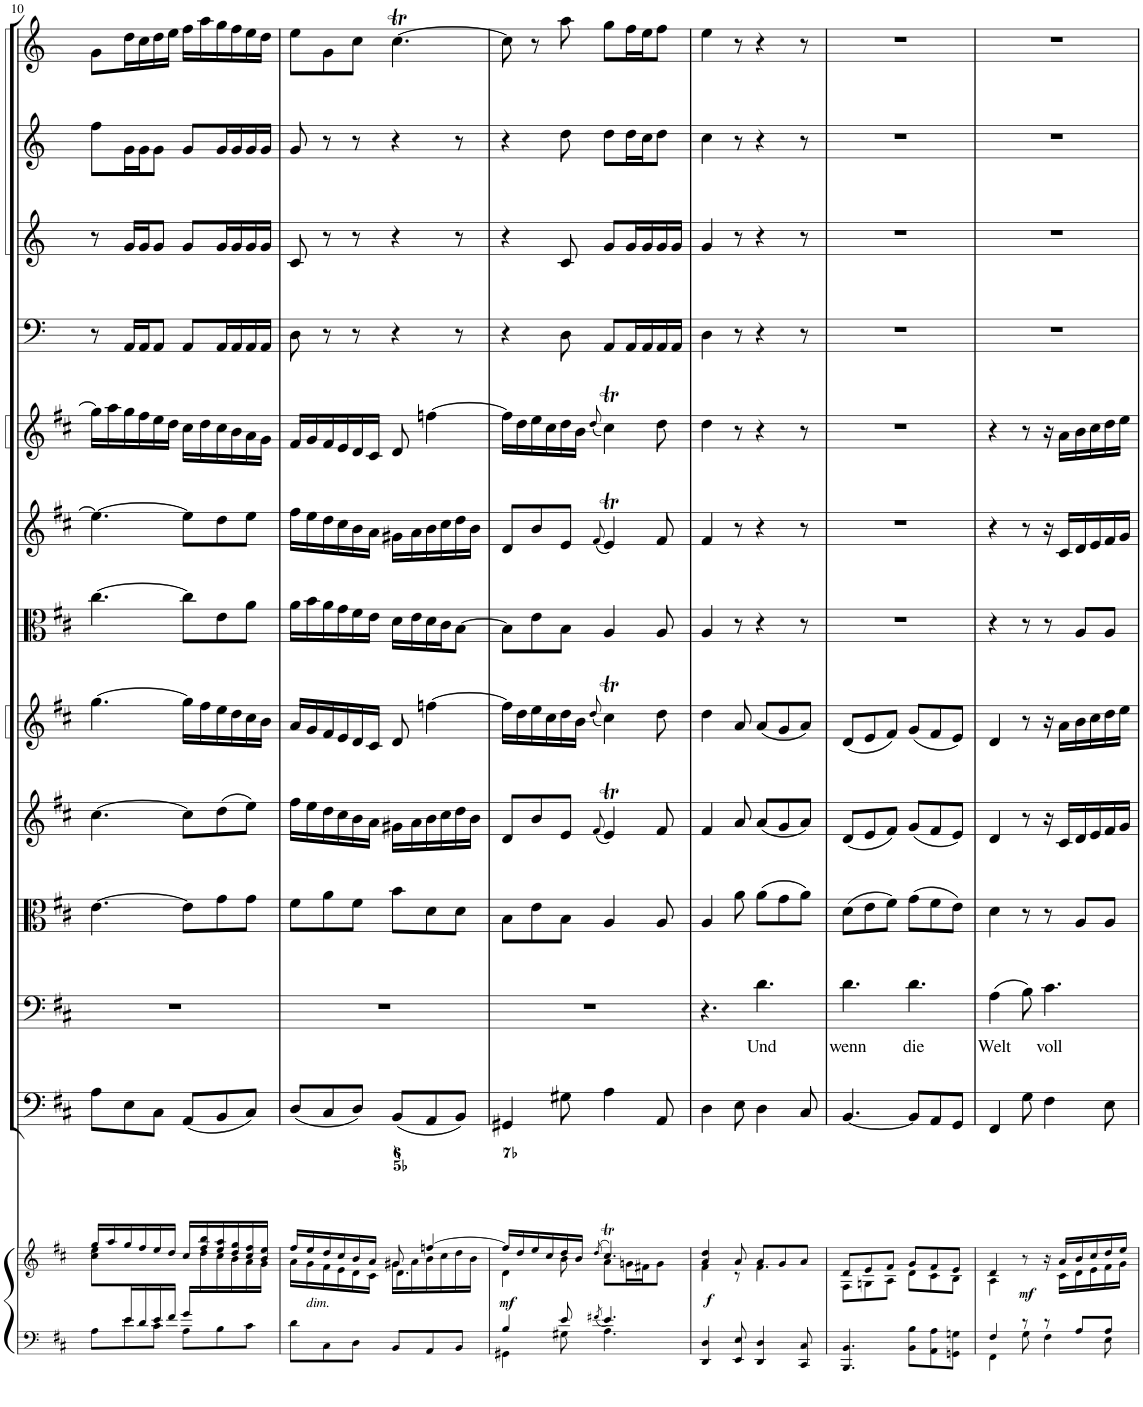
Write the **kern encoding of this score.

**kern	**kern	**dynam	**kern	**kern	**text	**kern	**kern	**kern	**kern	**kern	**kern	**kern	**kern	**kern	**kern
*part13	*part13	*part13	*part12	*part11	*part11	*part10	*part9	*part8	*part7	*part6	*part5	*part4	*part3	*part2	*part1
*staff14	*staff13	*staff13/14	*staff12	*staff11	*staff11	*staff10	*staff9	*staff8	*staff7	*staff6	*staff5	*staff4	*staff3	*staff2	*staff1
*I"Piano reduction	*	*	*I"Continuo	*I"Soprano, Alto, Tenore, Basso in unisono	*	*I"Viola	*I"Violino II	*I"Violino I	*I"Taille	*I"Oboe d'amore II	*I"Oboe d'amore I	*I"Timpani	*I"Tromba III (D)	*I"Tromba II (D)	*I"Tromba I (D)
*I'Pno	*	*	*	*	*	*	*	*	*	*I'Ob	*I'Ob	*I'Timp	*	*	*
!!LO:PB:g=z
*clefF4	*clefG2	*	*clefF4	*clefF4	*	*clefC3	*clefG2	*clefG2	*clefC3	*clefG2	*clefG2	*clefF4	*clefG2	*clefG2	*clefG2
*	*	*	*	*	*	*	*	*	*Trd4c7	*	*	*	*Trd-1c-2	*Trd-1c-2	*Trd-1c-2
*k[f#c#]	*k[f#c#]	*	*k[f#c#]	*k[f#c#]	*	*k[f#c#]	*k[f#c#]	*k[f#c#]	*k[f#c#]	*k[f#c#]	*k[f#c#]	*k[]	*k[]	*k[]	*k[]
*M6/8	*M6/8	*	*M6/8	*M6/8	*	*M6/8	*M6/8	*M6/8	*M6/8	*M6/8	*M6/8	*M6/8	*M6/8	*M6/8	*M6/8
=10	=10	=10	=10	=10	=10	=10	=10	=10	=10	=10	=10	=10	=10	=10	=10
*^	*^	*	*	*	*	*	*	*	*	*	*	*	*	*	*
8ryy	8A\L	16gg/LL	8cc#\ 8ee\L	.	8A\L	2.r	.	[4.e\	[4.cc#\	[4.gg\	[4.cc#\	4.ee\_	16gg\LL]	8r	8r	8ff\L	8g\L
.	.	16aa/	.	.	.	.	.	.	.	.	.	.	16aa\	.	.	.	.
16e/L	8e\	16gg/	16ryy	.	8E\	.	.	.	.	.	.	.	16gg\	16AA/LL	16g/LL	16g\L	16dd\L
*	*	*v	*v	*	*	*	*	*	*	*	*	*	*	*	*	*	*
16d/	.	16ff#/	.	.	.	.	.	.	.	.	.	16ff#\	16AA/J	16g/J	16g\J	16cc\
16e/	8c#\J	16ee/	.	8C#\J	.	.	.	.	.	.	.	16ee\	8AA/J	8g/J	8g\J	16dd\
16f#/JJ	.	16dd/JJ	.	.	.	.	.	.	.	.	.	16dd\JJ	.	.	.	16ee\JJ
16g/LL	8A\L	16cc#/LL	.	(8AA/L	.	.	8e\L]	8cc#\L]	16gg\LL]	8cc#\L]	8ee\L]	16cc#\LL	8AA/L	8g/L	8g/L	16ff\LL
*	*	*^	*	*	*	*	*	*	*	*	*	*	*	*	*	*
4ryy	.	16ff#/ 16bb/	16dd\	.	.	.	.	.	.	16ff#\	.	.	16dd\	.	.	.	16aa\
.	8B\	16ee/ 16aa/	16cc#\	.	8BB/	.	.	8g\	(8dd\	16ee\	8e\	8dd\	16cc#\	16AA/L	16g/L	16g/L	16gg\
.	.	16dd/ 16gg/	16b\	.	.	.	.	.	.	16dd\	.	.	16b\	16AA/	16g/	16g/	16ff\
.	8c#\J	16cc#/ 16ff#/	16a\	.	8C#/J)	.	.	8g\J	8ee\J)	16cc#\	8a\J	8ee\J	16a\	16AA/	16g/	16g/	16ee\
16ryy	.	16b/ 16ee/JJ	16g\JJ	.	.	.	.	.	.	16b\JJ	.	.	16g\JJ	16AA/JJ	16g/JJ	16g/JJ	16dd\JJ
*v	*v	*	*	*	*	*	*	*	*	*	*	*	*	*	*	*	*
=11	=11	=11	=11	=11	=11	=11	=11	=11	=11	=11	=11	=11	=11	=11	=11	=11
*	*	*^	*	*	*	*	*	*	*	*	*	*	*	*	*	*
8d\L	16ff#/LL	16a\LL	4.ryy	.	(8D/L	2.r	.	8f#\L	16ff#\LL	16a/LL	16a\LL	16ff#\LL	16f#/LL	8D\	8c/	8g/	8ee\L
!	!LO:TX:b:i:t=dim.	!	!	!	!	!	!	!	!	!	!	!	!	!	!	!	!
.	16ee/	16g\	.	.	.	.	.	.	16ee\	16g/	16b\	16ee\	16g/	.	.	.	.
8C#\	16dd/	16f#\	.	.	8C#/	.	.	8a\	16dd\	16f#/	16a\	16dd\	16f#/	8r	8r	8r	8g\
.	16cc#/	16e\	.	.	.	.	.	.	16cc#\	16e/	16g\	16cc#\	16e/	.	.	.	.
8D\J	16b/	16d\	.	.	8D/J)	.	.	8f#\J	16b\	16d/	16f#\	16b\	16d/	8r	8r	8r	8cc\J
.	16a/JJ	16c#\JJ	.	.	.	.	.	.	16a\JJ	16c#/JJ	16e\JJ	16a\JJ	16c#/JJ	.	.	.	.
8BB/L	8g#X/	16g#\LL	4.d\	.	(8BB/L	.	.	8b\L	16g#X\LL	8d/	16d\LL	16g#X\LL	8d/	4r	4r	4r	[4.ccT\
.	.	16a\	.	.	.	.	.	.	16a\	.	16e\	16a\	.	.	.	.	.
8AA/	[4ffn/	16b\	.	.	8AA/	.	.	8d\	16b\	[4ffn\	16d\	16b\	[4ffn\	.	.	.	.
.	.	16cc#\	.	.	.	.	.	.	16cc#\	.	16c#\J	16cc#\	.	.	.	.	.
8BB/J	.	16dd\	.	.	8BB/J)	.	.	8d\J	16dd\	.	[8B\J	16dd\	.	8r	8r	8r	.
.	.	16b\JJ	.	.	.	.	.	.	16b\JJ	.	.	16b\JJ	.	.	.	.	.
*	*	*v	*v	*	*	*	*	*	*	*	*	*	*	*	*	*	*
=12	=12	=12	=12	=12	=12	=12	=12	=12	=12	=12	=12	=12	=12	=12	=12	=12
*^	*	*	*	*	*	*	*	*	*	*	*	*	*	*	*	*
!	!	!	!	!LO:DY:b	!	!	!	!	!	!	!	!	!	!	!	!	!
4B/	4GG#X\	16ff/LL]	4d\	mf	4GG#X/	2.r	.	8B\L	8d/L	16ff\LL]	8B\L]	8d/L	16ff\LL]	4r	4r	4r	8cc\]
.	.	16dd/	.	.	.	.	.	.	.	16dd\	.	.	16dd\	.	.	.	.
.	.	16ee/	.	.	.	.	.	8e\	8b/	16ee\	8e\	8b/	16ee\	.	.	.	8r
.	.	16cc#/	.	.	.	.	.	.	.	16cc#\	.	.	16cc#\	.	.	.	.
8e/	8G#X\	16dd/	8b\	.	8G#X\	.	.	8B\J	8e/J	16dd\	8B\J	8e/J	16dd\	8D\	8c/	8dd\	8aa\
.	.	16b/JJ	.	.	.	.	.	.	.	16b\JJ	.	.	16b\JJ	.	.	.	.
8qf#X/	.	(8qdd/	.	.	.	.	.	.	(8qf#/	(8qdd/	.	(8qf#/	(8qdd/	.	.	.	.
4.e/	4.A\	4.cc#t/)	8a\L	.	4A\	.	.	4A/	4eT/)	4cc#t\)	4A/	4eT/)	4cc#t\)	8AA/L	8g/L	8dd\L	8gg\L
.	.	.	16gn\L	.	.	.	.	.	.	.	.	.	.	16AA/L	16g/L	16dd\L	16ff\L
.	.	.	16f#X\J	.	.	.	.	.	.	.	.	.	.	16AA/	16g/	16cc\J	16ee\J
.	.	.	8g\J	.	8AA/	.	.	8A/	8f#/	8dd\	8A/	8f#/	8dd\	16AA/	16g/	8dd\J	8ff\J
.	.	.	.	.	.	.	.	.	.	.	.	.	.	16AA/JJ	16g/JJ	.	.
*v	*v	*	*	*	*	*	*	*	*	*	*	*	*	*	*	*	*
=13	=13	=13	=13	=13	=13	=13	=13	=13	=13	=13	=13	=13	=13	=13	=13	=13
!	!	!	!LO:DY:b	!	!	!	!	!	!	!	!	!	!	!	!	!
4DD/ 4D/	4a/ 4dd/	4f#\	f	4D\	4.r	.	4A/	4f#/	4dd\	4A/	4f#/	4dd\	4D\	4g/	4cc\	4ee\
8EE/ 8E/	8a/	8r	.	8E\	.	.	8a\	8a/	8a/	8r	8r	8r	8r	8r	8r	8r
!	!	!	!	!	!	!LO:LY:b	!	!	!	!	!	!	!	!	!	!
4DD/ 4D/	8a/L	4.f#\	.	4D\	4.d\	Und	(8a\L	(8a/L	(8a/L	4r	4r	4r	4r	4r	4r	4r
.	8g/	.	.	.	.	.	8g\	8g/	8g/	.	.	.	.	.	.	.
8CC#/ 8C#/	8a/J	.	.	8C#/	.	.	8a\J)	8a/J)	8a/J)	8r	8r	8r	8r	8r	8r	8r
=14	=14	=14	=14	=14	=14	=14	=14	=14	=14	=14	=14	=14	=14	=14	=14	=14
!	!	!	!	!	!	!LO:LY:b	!	!	!	!	!	!	!	!	!	!
4.BBB/ 4.BB/	8d/L	8F#\L	.	[4.BB/	4.d\	wenn	(8d\L	(8d/L	(8d/L	2.r	2.r	2.r	2.r	2.r	2.r	2.r
.	8e/	8Gn\	.	.	.	.	8e\	8e/	8e/	.	.	.	.	.	.	.
.	8f#/J	8A\J	.	.	.	.	8f#\J)	8f#/J)	8f#/J)	.	.	.	.	.	.	.
!	!	!	!	!	!	!LO:LY:b	!	!	!	!	!	!	!	!	!	!
8BB\ 8B\L	8g/L	8d\L	.	8BB/L]	4.d\	die	(8g\L	(8g/L	(8g/L	.	.	.	.	.	.	.
8AA\ 8A\	8f#/	8c#\	.	8AA/	.	.	8f#\	8f#/	8f#/	.	.	.	.	.	.	.
8GGn\ 8Gn\J	8e/J	8B\J	.	8GG/J	.	.	8e\J)	8e/J)	8e/J)	.	.	.	.	.	.	.
=15	=15	=15	=15	=15	=15	=15	=15	=15	=15	=15	=15	=15	=15	=15	=15	=15
*^	*	*	*	*	*	*	*	*	*	*	*	*	*	*	*	*
!	!	!	!	!	!	!	!LO:LY:b	!	!	!	!	!	!	!	!	!	!
4F#/	4FF#\	4d/	4A\	.	4FF#/	(4A\	Welt	4d\	4d/	4d/	4r	4r	4r	2.r	2.r	2.r	2.r
!	!	!	!	!LO:DY:b	!	!	!	!	!	!	!	!	!	!	!	!	!
8r	8G\	8r	8ryy	mf	8G\	8B\)	.	8r	8r	8r	8r	8r	8r	.	.	.	.
!	!	!	!	!	!	!	!LO:LY:b	!	!	!	!	!	!	!	!	!	!
8r	4F#\	16r	16ryy	.	4F#\	4.c#\	voll	8r	16r	16r	8r	16r	16r	.	.	.	.
.	.	16a/LL	16c#\LL	.	.	.	.	.	16c#/LL	16a\LL	.	16c#/LL	16a\LL	.	.	.	.
8A/L	.	16b/	16d\	.	.	.	.	8A/L	16d/	16b\	8A/L	16d/	16b\	.	.	.	.
.	.	16cc#/	16e\	.	.	.	.	.	16e/	16cc#\	.	16e/	16cc#\	.	.	.	.
8A/J	8E\	16dd/	16f#\	.	8E\	.	.	8A/J	16f#/	16dd\	8A/J	16f#/	16dd\	.	.	.	.
.	.	16ee/JJ	16g\JJ	.	.	.	.	.	16g/JJ	16ee\JJ	.	16g/JJ	16ee\JJ	.	.	.	.
*v	*v	*	*	*	*	*	*	*	*	*	*	*	*	*	*	*	*
*	*v	*v	*	*	*	*	*	*	*	*	*	*	*	*	*	*
=	=	=	=	=	=	=	=	=	=	=	=	=	=	=	=
*-	*-	*-	*-	*-	*-	*-	*-	*-	*-	*-	*-	*-	*-	*-	*-
